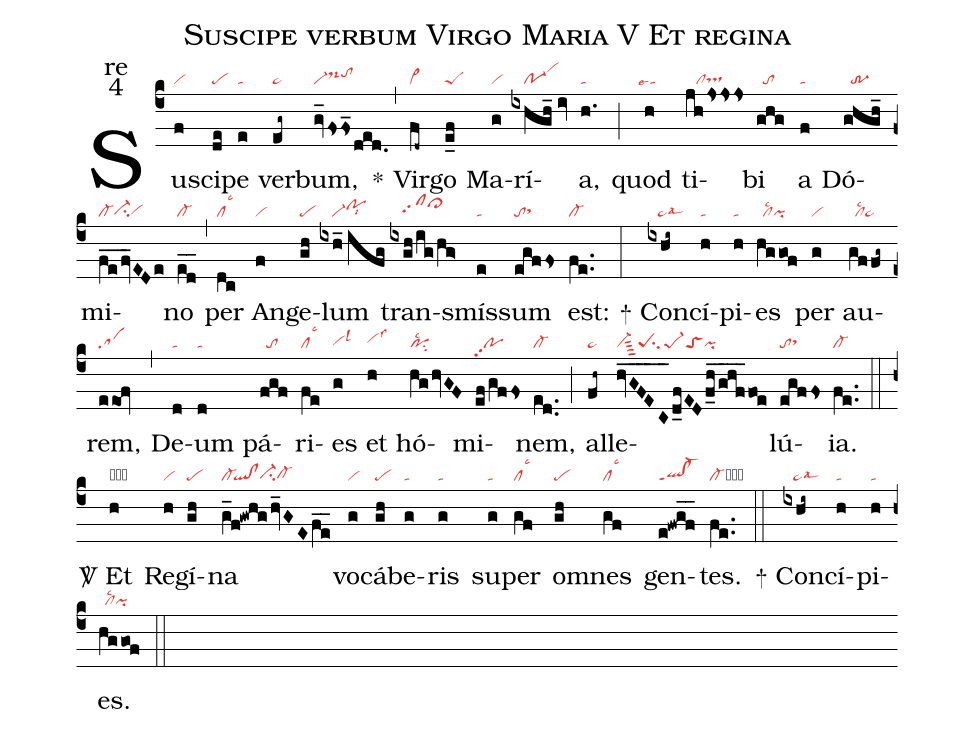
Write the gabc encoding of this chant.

name:Suscipe verbum Virgo Maria V Et regina;
office-part:re;
mode:4;
nabc-lines:1;
%%
(c4) Sus(f|vi)ci(de|pe)pe(e|ta) ver(eg~|ta>)bum,(gv_/fsfs_ded.|vi-ds-hitohi) <sp>*</sp>(,) Vir(fd~|vi>)go(e_f|peS) Ma(g|vi)rí(ixhgh_//iv|////po-1vihk)a,(h.|ta) (;) quod(h|``talse4) ti(jhjsjsjs|///cltshg)bi(ghg|//to) a(f|ta) Dó(ghgh_|//tr-3)mi(fe__/fv_EDe|cl-ci-hgvihg)no(ed__|cl-) (,) per(dc|cllsc3) An(f|vi)ge(gh|pe)lum(ixh_//ifg|////vi-pohilsi8) tran(ixgh/ig/hg>|////clhhpp2cl>hj)smís(e|ta)sum(egffs|tosthh) est:(fe..|cl-) (:)

<sp>+</sp> Con(ixhi~|///ta>lsal3)cí(h|ta)pi(h|ta)es(hggof|//cllsc2pi) per(g|vi) au(gffg~|//cllsc2ta>)rem,(eeof|sa) (,) De(d|ta)um(d|ta) pá(fgf|//to)ri(fe|cllsc3)es(g|vihglsl3) et(h|vihhlss3) hó(hg/hvGF|posu2lsc2)mi(ef/gffs|popp2)nem,(ed..|cl-) (;) al(fh~|pe~)le(hvGFEC_____d_fEDf_h_/ghf___foe|vi-sut4peSsu2pe-1toSpi)lú(egffs|tosthh)ia.(fe..|cl-) (::)

<sp>V/</sp> Et(h|obvi) Re(h|vi)gí(gh|pe)na(g_f!gwhg/hv_GEfe__|cl-`ql!clci-hgcl-hg) vo(g|vi)cá(gh|pe)be(g|ta)ris(g|ta) su(g|ta)per(gf|cllsc3) om(gh|pe)nes(gf|cllsc3) gen(e!fwgf__|ql!cl-ppt1)tes.(fe..|cl-cb) (::)

<sp>+</sp> Con(ixhi~|///ta>lsal3)cí(h|ta)pi(h|ta)es.(hggof|//cllsc2pi) (::)
